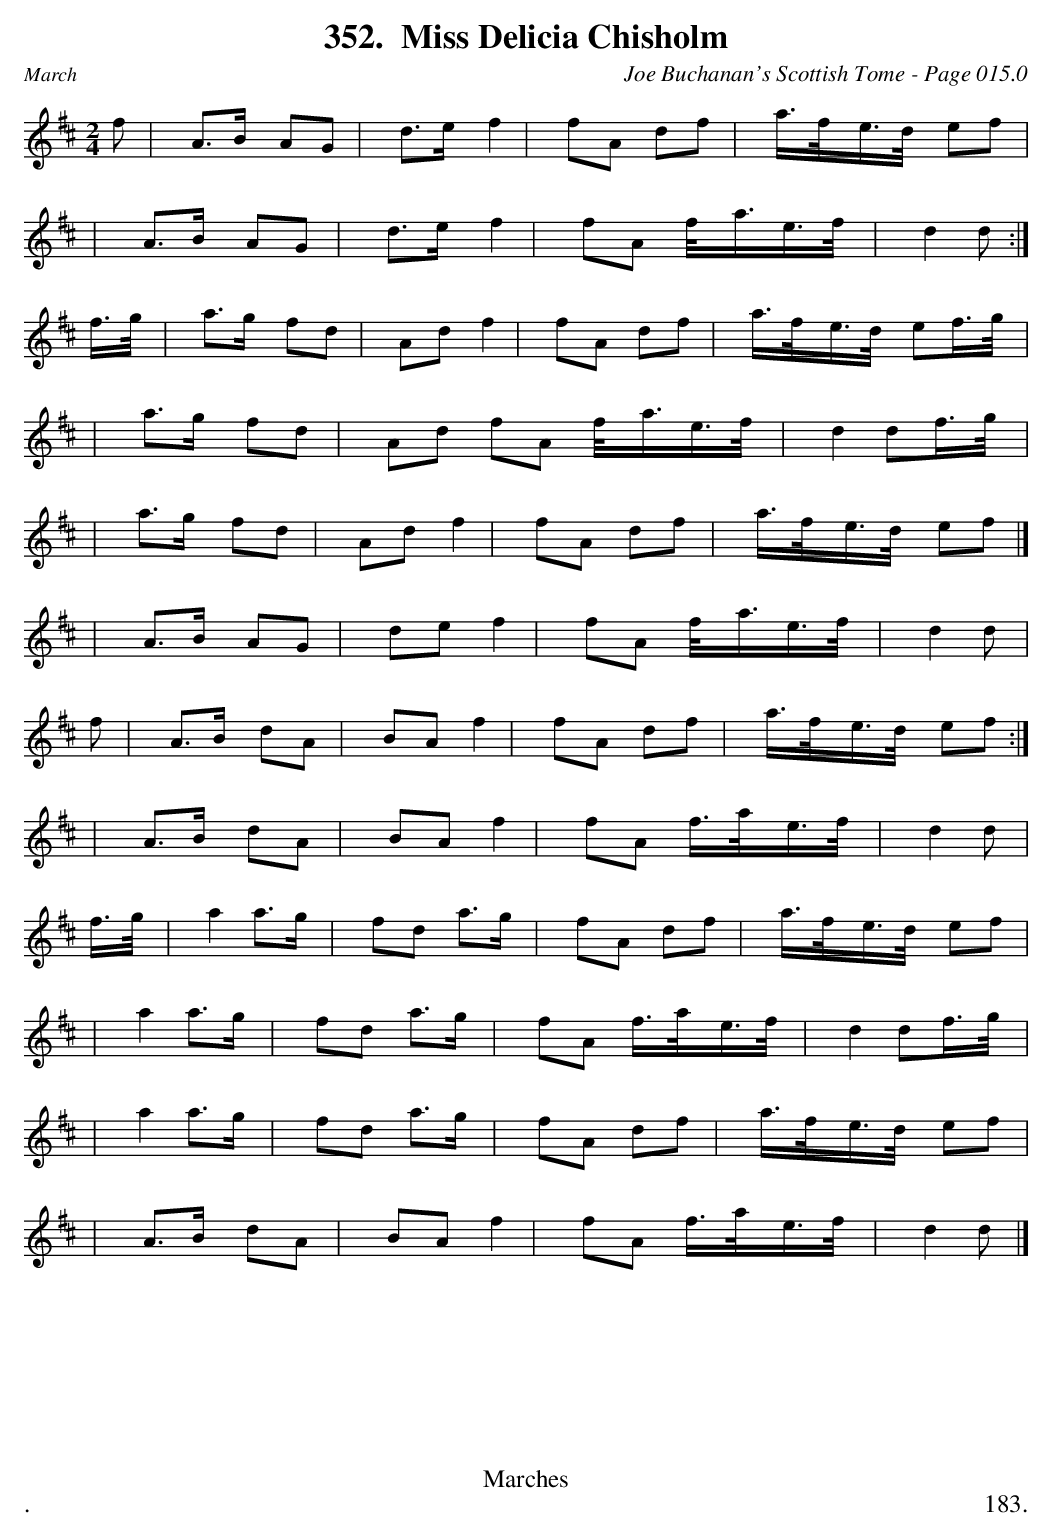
X:1
T:Miss Delicia Chisholm
C:Joe Buchanan's Scottish Tome - Page 015.0
L:1/8
M:2/4
K:D
f | A>B AG | d>e f2 | fA df | a/>f/e/>d/ ef |
| A>B AG | d3/e/ f2 | fA f/<a/e/>f/ | d2 d :|
f/>g/ | a>g fd | Ad f2 | fA df | a/>f/e/>d/ ef/>g/ |
| a>g fd | Ad fA f/<a/e/>f/ | d2 df/>g/  |
| a>g fd | Ad f2 | fA df | a/>f/e/>d/ ef |]
| A>B AG | de f2 | fA f/<a/e/>f/ | d2 d |
f | A>B dA | BA f2 | fA df | a/>f/e/>d/ ef :|
| A>B dA | BA f2 | fA f/>a/e/>f/ | d2 d |
f/>g/ | a2 a>g | fd a>g | fA df | a/>f/e/>d/ ef |
| a2 a>g | fd a>g | fA f/>a/e/>f/ | d2 df/>g/ |
| a2 a>g | fd a>g | fA df | a/>f/e/>d/ ef |
| A>B dA | BA f2 | fA f/>a/e/>f/ | d2 d |]
